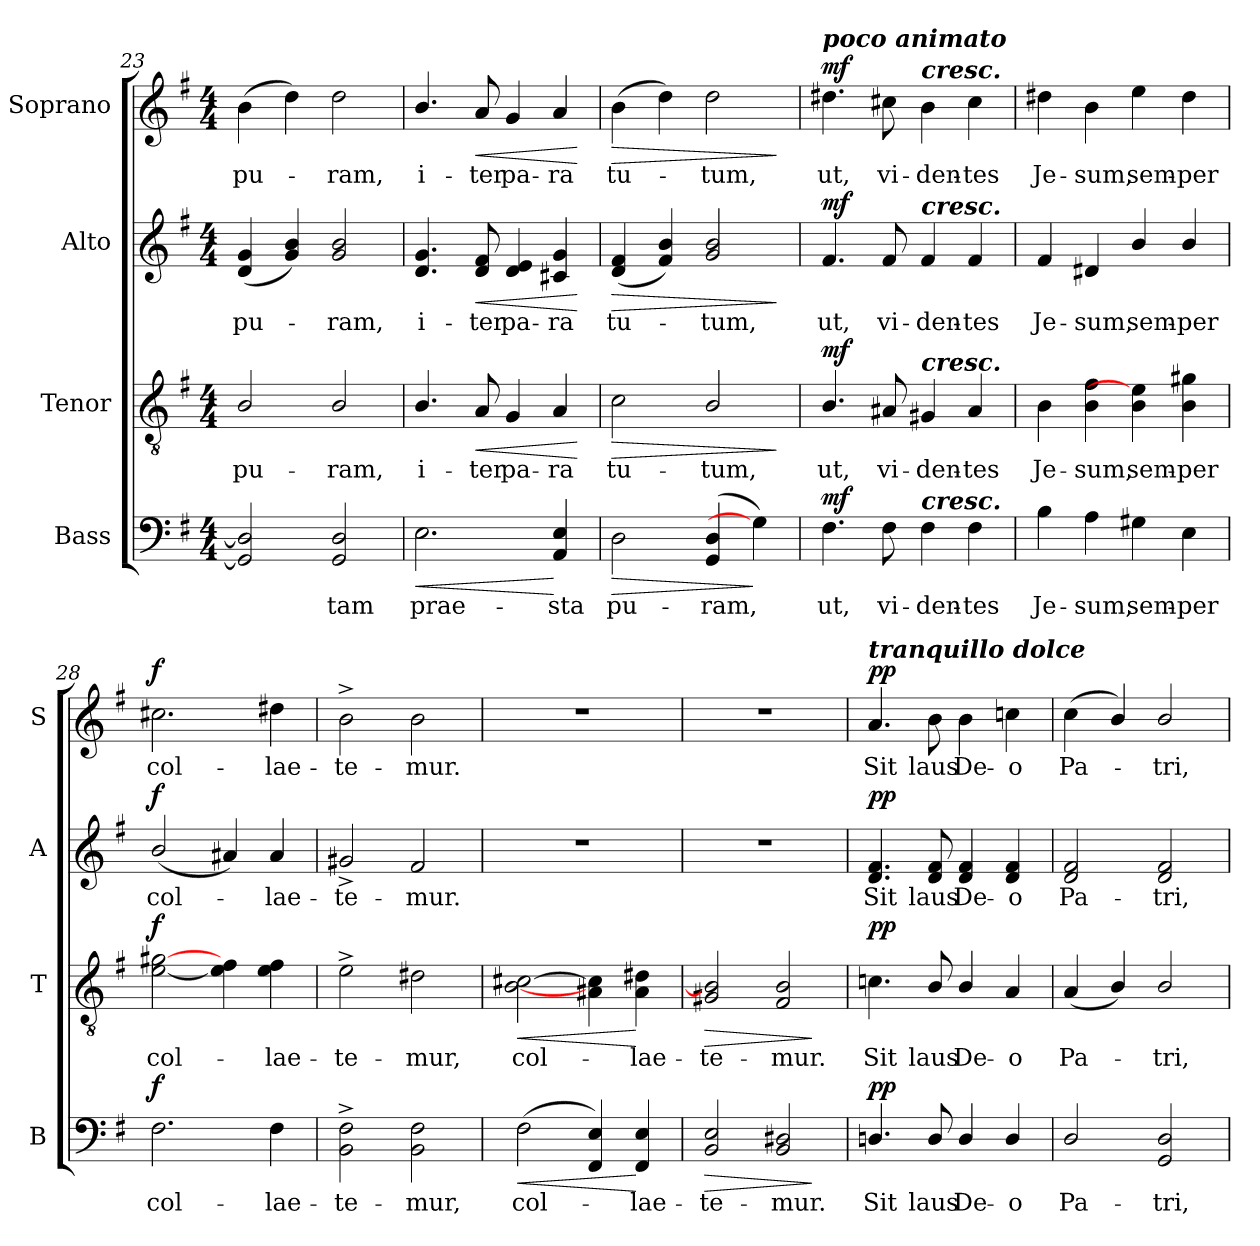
**kern	**text	**dynam	**kern	**text	**dynam	**kern	**text	**dynam	**kern	**text	**dynam
*part4	*part4	*part4	*part3	*part3	*part3	*part2	*part2	*part2	*part1	*part1	*part1
*staff4	*staff4	*staff4	*staff3	*staff3	*staff3	*staff2	*staff2	*staff2	*staff1	*staff1	*staff1
*I"Bass	*	*	*I"Tenor	*	*	*I"Alto	*	*	*I"Soprano	*	*
*I'B	*	*	*I'T	*	*	*I'A	*	*	*I'S	*	*
*clefF4	*	*	*clefGv2	*	*	*clefG2	*	*	*clefG2	*	*
*k[f#]	*	*	*k[f#]	*	*	*k[f#]	*	*	*k[f#]	*	*
*G:	*	*	*G:	*	*	*G:	*	*	*G:	*	*
*M4/4	*	*	*M4/4	*	*	*M4/4	*	*	*M4/4	*	*
=23	=23	=23	=23	=23	=23	=23	=23	=23	=23	=23	=23
!	!	!	!	!LO:LY:b	!	!	!LO:LY:b	!	!	!LO:LY:b	!
2GG/] 2D/]	.	.	2B/	pu-	.	(<4d/ 4g/	pu-	.	(>4b\	pu-	.
.	.	.	.	.	.	4g/ 4b/)	.	.	4dd\)	.	.
!	!LO:LY:b	!	!	!LO:LY:b	!	!	!LO:LY:b	!	!	!LO:LY:b	!
2GG/ 2D/	tam	.	2B/	-ram,	.	2g/ 2b/	ram,	.	2dd\	-ram,	.
=24	=24	=24	=24	=24	=24	=24	=24	=24	=24	=24	=24
!	!LO:LY:b	!LO:HP:b	!	!LO:LY:b	!	!	!LO:LY:b	!	!	!LO:LY:b	!
2.E\	prae-	<	4.B/	i-	.	4.d/ 4.g/	i-	.	4.b/	i-	.
!	!	!	!	!LO:LY:b	!LO:HP:b	!	!LO:LY:b	!LO:HP:b	!	!LO:LY:b	!LO:HP:b
.	.	.	8A/	-ter	<	8d/ 8f#/	-ter	<	8a/	-ter	<
!	!	!	!	!LO:LY:b	!	!	!LO:LY:b	!	!	!LO:LY:b	!
.	.	.	4G/	pa-	.	4d/ 4e/	pa-	.	4g/	pa-	.
!	!LO:LY:b	!	!	!LO:LY:b	!	!	!LO:LY:b	!	!	!LO:LY:b	!
4AA/ 4E/	-sta	[	4A/	-ra	.	4c#X/ 4g/	-ra	.	4a/	-ra	.
.	.	.	.	.	[	.	.	[	.	.	[
=25	=25	=25	=25	=25	=25	=25	=25	=25	=25	=25	=25
!	!LO:LY:b	!LO:HP:b	!	!LO:LY:b	!LO:HP:b	!	!LO:LY:b	!LO:HP:b	!	!LO:LY:b	!LO:HP:b
2D\	pu-	>	2c\	tu-	>	(<4d/ 4f#/	tu-	>	(>4b\	tu-	>
.	.	.	.	.	.	4f#/ 4b/)	.	.	4dd\)	.	.
!	!LO:LY:b	!	!	!LO:LY:b	!	!	!LO:LY:b	!	!	!LO:LY:b	!
(>4GG/ 4D/	-ram,	.	2B/	-tum,	.	2g/ 2b/	tum,	.	2dd\	tum,	.
4G\])	.	]	.	.	.	.	.	.	.	.	.
.	.	.	.	.	]	.	.	]	.	.	]
=26	=26	=26	=26	=26	=26	=26	=26	=26	=26	=26	=26
!	!	!	!	!	!	!	!	!	!LO:TX:a:Bi:t=poco animato	!	!
!	!LO:LY:b	!LO:DY:b	!	!LO:LY:b	!LO:DY:b	!	!LO:LY:b	!LO:DY:b	!	!LO:LY:b	!LO:DY:b
4.F#\	ut,	mf	4.B/	ut,	mf	4.f#/	ut,	mf	4.dd#X\	ut,	mf
!	!LO:LY:b	!	!	!LO:LY:b	!	!	!LO:LY:b	!	!	!LO:LY:b	!
8F#\	vi-	.	8A#X/	vi-	.	8f#/	vi-	.	8cc#X\	vi-	.
!	!	!	!	!	!	!	!	!	!LO:TX:a:Bi:t=cresc.	!	!
!	!	!	!	!	!	!LO:TX:a:Bi:t=cresc.	!	!	!	!	!
!	!	!	!LO:TX:a:Bi:t=cresc.	!	!	!	!	!	!	!	!
!LO:TX:a:Bi:t=cresc.	!	!	!	!	!	!	!	!	!	!	!
!	!LO:LY:b	!	!	!LO:LY:b	!	!	!LO:LY:b	!	!	!LO:LY:b	!
4F#\	-den-	.	4G#X/	-den-	.	4f#/	-den-	.	4b\	-den-	.
!	!LO:LY:b	!	!	!LO:LY:b	!	!	!LO:LY:b	!	!	!LO:LY:b	!
4F#\	-tes	.	4A#/	-tes	.	4f#/	-tes	.	4cc#\	-tes	.
=27	=27	=27	=27	=27	=27	=27	=27	=27	=27	=27	=27
!	!LO:LY:b	!	!	!LO:LY:b	!	!	!LO:LY:b	!	!	!LO:LY:b	!
4B\	Je-	.	4B\	Je-	.	4f#/	Je-	.	4dd#X\	Je-	.
!	!LO:LY:b	!	!	!LO:LY:b	!	!	!LO:LY:b	!	!	!LO:LY:b	!
4A\	-sum,	.	4B\ 4f#\	-sum,	.	4d#X/	-sum,	.	4b\	-sum,	.
!	!LO:LY:b	!	!	!LO:LY:b	!	!	!LO:LY:b	!	!	!LO:LY:b	!
4G#X\	sem-	.	4B\ 4e\]	sem-	.	4b/	sem-	.	4ee\	sem-	.
!	!LO:LY:b	!	!	!LO:LY:b	!	!	!LO:LY:b	!	!	!LO:LY:b	!
4E\	-per	.	4B\ 4g#X\	-per	.	4b/	-per	.	4dd#\	-per	.
=28	=28	=28	=28	=28	=28	=28	=28	=28	=28	=28	=28
!	!LO:LY:b	!LO:DY:b	!	!LO:LY:b	!LO:DY:b	!	!LO:LY:b	!LO:DY:b	!	!LO:LY:b	!LO:DY:b
2.F#\	col-	f	[2e\ [2g#X\	col-	f	(<2b/	col-	f	2.cc#X\	col-	f
.	.	.	4e\] 4f#\	.	.	4a#X/)	.	.	.	.	.
!	!LO:LY:b	!	!	!LO:LY:b	!	!	!LO:LY:b	!	!	!LO:LY:b	!
4F#\	-lae-	.	4e\ 4f#\	lae-	.	4a#/	lae-	.	4dd#X\	-lae-	.
!!LO:PB:g=z
=29	=29	=29	=29	=29	=29	=29	=29	=29	=29	=29	=29
!	!LO:LY:b	!	!	!LO:LY:b	!	!	!LO:LY:b	!	!	!LO:LY:b	!
2BB\^ 2F#\^	-te-	.	2e^\	-te-	.	2g#X^/	-te-	.	2b^\	-te-	.
!	!LO:LY:b	!	!	!LO:LY:b	!	!	!LO:LY:b	!	!	!LO:LY:b	!
2BB\ 2F#\	-mur,	.	2d#X\	-mur,	.	2f#/	-mur.	.	2b\	-mur.	.
=30	=30	=30	=30	=30	=30	=30	=30	=30	=30	=30	=30
!	!LO:LY:b	!LO:HP:b	!	!LO:LY:b	!LO:HP:b	!	!	!	!	!	!
(>2F#\	col-	<	[2B\ [2c#X\	col-	<	1r	.	.	1r	.	.
4FF#/ 4E/)	.	.	4A#X\ 4c#\]	.	.	.	.	.	.	.	.
!	!LO:LY:b	!	!	!LO:LY:b	!	!	!	!	!	!	!
4FF#/ 4E/	lae-	[	4A#\ 4d#X\	lae-	[	.	.	.	.	.	.
=31	=31	=31	=31	=31	=31	=31	=31	=31	=31	=31	=31
!	!LO:LY:b	!LO:HP:b	!	!LO:LY:b	!LO:HP:b	!	!	!	!	!	!
2BB/ 2E/	-te-	>	2G#X/ 2B/]	-te-	>	1r	.	.	1r	.	.
!	!LO:LY:b	!	!	!LO:LY:b	!	!	!	!	!	!	!
2BB/ 2D#X/	-mur.	.	2F#/ 2B/	-mur.	.	.	.	.	.	.	.
.	.	]	.	.	]	.	.	.	.	.	.
=32	=32	=32	=32	=32	=32	=32	=32	=32	=32	=32	=32
!	!	!	!	!	!	!	!	!	!LO:TX:a:Bi:t=tranquillo dolce	!	!
!	!LO:LY:b	!LO:DY:b	!	!LO:LY:b	!LO:DY:b	!	!LO:LY:b	!LO:DY:b	!	!LO:LY:b	!LO:DY:b
4.Dni/	Sit	pp	4.cni\	Sit	pp	4.d/ 4.f#/	Sit	pp	4.a/	Sit	pp
!	!LO:LY:b	!	!	!LO:LY:b	!	!	!LO:LY:b	!	!	!LO:LY:b	!
8D/	laus	.	8B/	laus	.	8d/ 8f#/	laus	.	8b\	laus	.
!	!LO:LY:b	!	!	!LO:LY:b	!	!	!LO:LY:b	!	!	!LO:LY:b	!
4D/	De-	.	4B/	De-	.	4d/ 4f#/	De-	.	4b\	De-	.
!	!LO:LY:b	!	!	!LO:LY:b	!	!	!LO:LY:b	!	!	!LO:LY:b	!
4D/	-o	.	4A/	-o	.	4d/ 4f#/	-o	.	4ccni\	-o	.
=33	=33	=33	=33	=33	=33	=33	=33	=33	=33	=33	=33
!	!LO:LY:b	!	!	!LO:LY:b	!	!	!LO:LY:b	!	!	!LO:LY:b	!
2D/	Pa-	.	(<4A/	Pa-	.	2d/ 2f#/	Pa-	.	(<4cc\	Pa-	.
.	.	.	4B/)	.	.	.	.	.	4b/)	.	.
!	!LO:LY:b	!	!	!LO:LY:b	!	!	!LO:LY:b	!	!	!LO:LY:b	!
2GG/ 2D/	-tri,	.	2B/	tri,	.	2d/ 2f#/	-tri,	.	2b/	tri,	.
=	=	=	=	=	=	=	=	=	=	=	=
*-	*-	*-	*-	*-	*-	*-	*-	*-	*-	*-	*-
